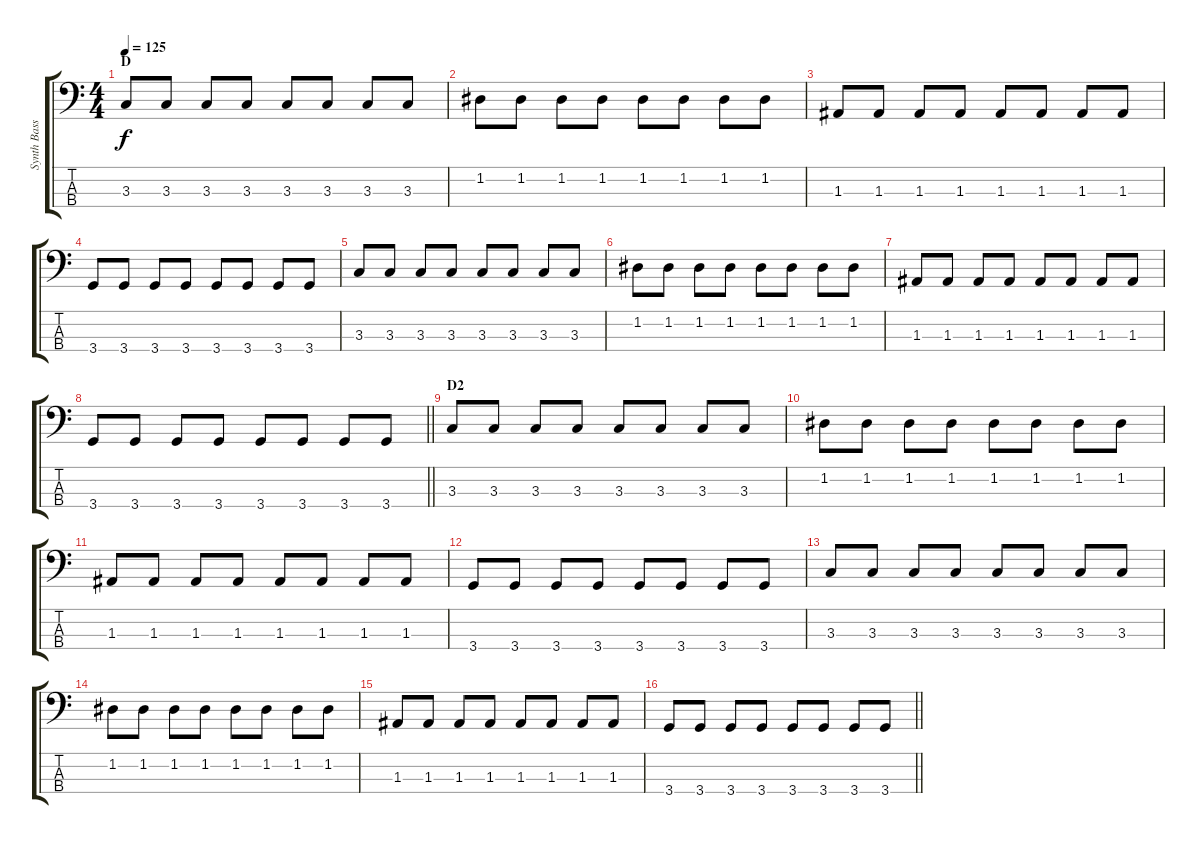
\track ("Synth Bass" "Synth Bass") {instrument synthbass2}
\staff {score tabs}
\tuning (G2 D2 A1 E1) {hide}
\ts (4 4)
\section ("" "D")
\tempo 125
\clef f4
\ks c
3.3.8{dy f} 3.3.8 3.3.8 3.3.8 3.3.8 3.3.8 3.3.8 3.3.8 |
1.2.8 1.2.8 1.2.8 1.2.8 1.2.8 1.2.8 1.2.8 1.2.8 |
1.3.8 1.3.8 1.3.8 1.3.8 1.3.8 1.3.8 1.3.8 1.3.8 |
3.4.8 3.4.8 3.4.8 3.4.8 3.4.8 3.4.8 3.4.8 3.4.8 |
3.3.8 3.3.8 3.3.8 3.3.8 3.3.8 3.3.8 3.3.8 3.3.8 |
1.2.8 1.2.8 1.2.8 1.2.8 1.2.8 1.2.8 1.2.8 1.2.8 |
1.3.8 1.3.8 1.3.8 1.3.8 1.3.8 1.3.8 1.3.8 1.3.8 |
\barLineRight lightlight
3.4.8 3.4.8 3.4.8 3.4.8 3.4.8 3.4.8 3.4.8 3.4.8 |
\section ("" "D2")
3.3.8 3.3.8 3.3.8 3.3.8 3.3.8 3.3.8 3.3.8 3.3.8 |
1.2.8 1.2.8 1.2.8 1.2.8 1.2.8 1.2.8 1.2.8 1.2.8 |
1.3.8 1.3.8 1.3.8 1.3.8 1.3.8 1.3.8 1.3.8 1.3.8 |
3.4.8 3.4.8 3.4.8 3.4.8 3.4.8 3.4.8 3.4.8 3.4.8 |
3.3.8 3.3.8 3.3.8 3.3.8 3.3.8 3.3.8 3.3.8 3.3.8 |
1.2.8 1.2.8 1.2.8 1.2.8 1.2.8 1.2.8 1.2.8 1.2.8 |
1.3.8 1.3.8 1.3.8 1.3.8 1.3.8 1.3.8 1.3.8 1.3.8 |
\barLineRight lightlight
3.4.8 3.4.8 3.4.8 3.4.8 3.4.8 3.4.8 3.4.8 3.4.8
